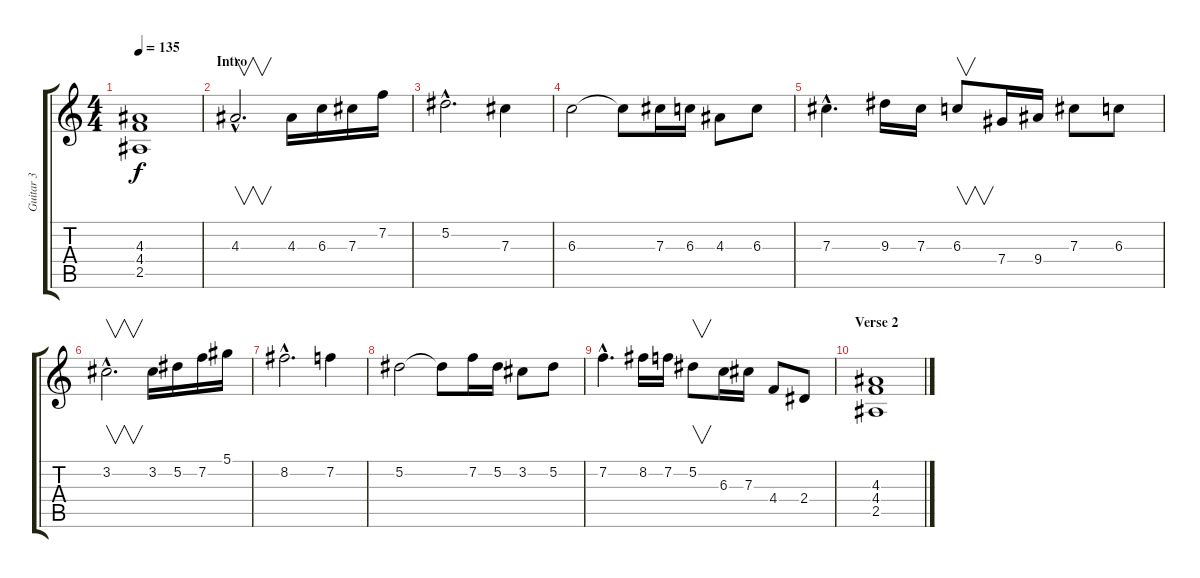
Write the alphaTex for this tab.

\track ("Guitar 3" "Guitar 3") {instrument distortionguitar}
\staff {score tabs}
\tuning (Eb4 Bb3 Gb3 Db3 Ab2 Eb2) {hide}
\ts (4 4)
\tempo 135
\clef g2
\ks c
(4.3{t} 4.4{t} 2.5{t}).1{dy f volume 0} |
\section ("" "Intro")
4.3{hac}.2{v d volume 13 instrument electricguitarmuted} 4.3.16 6.3.16 7.3.16 7.2.16 |
5.2{hac}.2{d} 7.3.4 |
6.3.2 6.3{t}.8 7.3.16 6.3.16 4.3.8 6.3.8 |
7.3{hac}.4{d} 9.3.16 7.3.16 6.3.8{v} 7.4.16 9.4.16 7.3.8 6.3.8 |
3.2{hac}.2{v d} 3.2.16 5.2.16 7.2.16 5.1.16 |
8.2{hac}.2{d} 7.2.4 |
5.2.2 5.2{t}.8 7.2.16 5.2.16 3.2.8 5.2.8 |
7.2{hac}.4{d} 8.2.16 7.2.16 5.2.8{v} 6.3.16 7.3.16 4.4.8{instrument distortionguitar} 2.4.8 |
\section ("" "Verse 2")
(4.3 4.4 2.5).1
